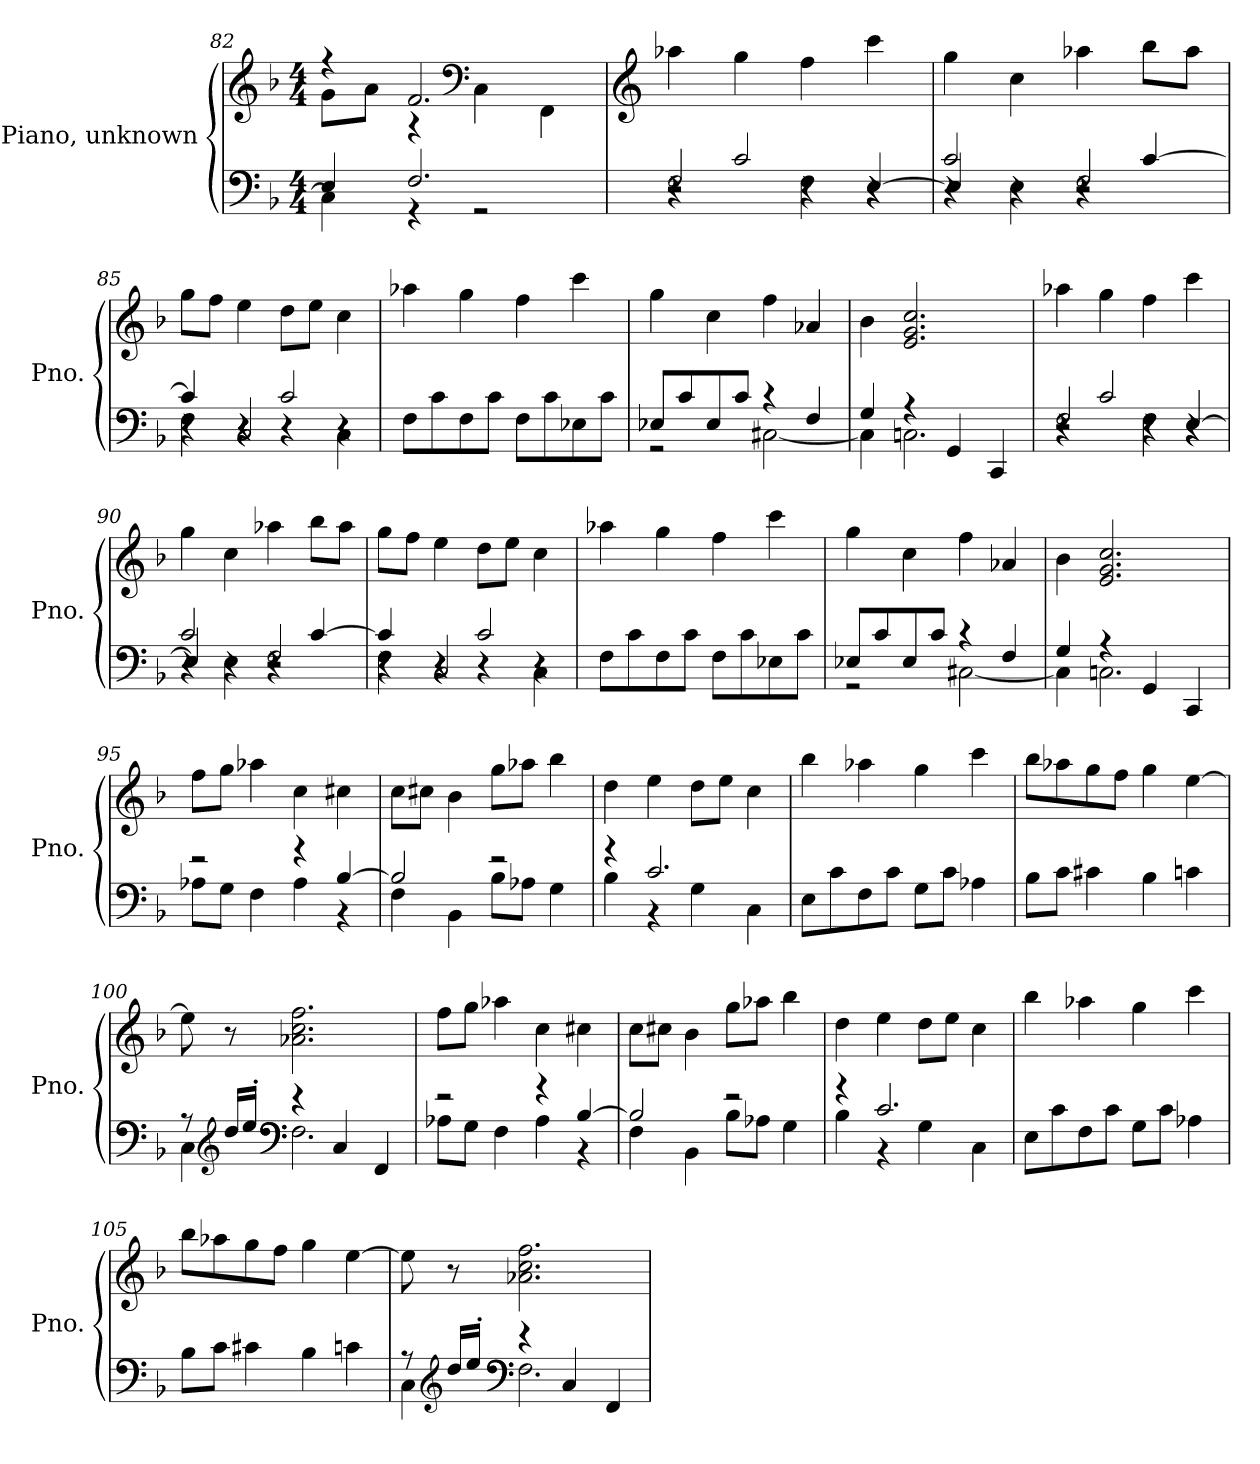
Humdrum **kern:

**kern	**kern
*part1	*part1
*staff2	*staff1
*I"Piano, unknown	*
*I'Pno.	*
*clefF4	*clefG2
*k[b-]	*k[b-]
*M4/4	*M4/4
=82	=82
*^	*^
4E/	4C\]	4r	8g\L
.	.	.	8a\J
2.F/	4r	2.f/	4r
*	*	*clefF4	*
.	2r	.	4C\
.	.	.	4FF\
*v	*v	*	*
*	*v	*v
!!LO:LB:g=z
=83	=83
*	*clefG2
*^	*
*	*^	*
4r	2r	2F/	4aa-X\
2c/	.	.	4gg\
.	4F\	4r	4ff\
4r	4r	[4E/	4ccc\
=84	=84	=84	=84
2c/	4r	4E/]	4gg\
.	4E\	4r	4cc\
4r	2r	2F/	4aa-X\
[4c/	.	.	8bb-\L
.	.	.	8aa-\J
=85	=85	=85	=85
4c/]	4F\	4r	8gg\L
.	.	.	8ff\J
4r	4r	2C/	4ee\
2c/	4r	.	8dd\L
.	.	.	8ee\J
.	4C\	4r	4cc\
*v	*v	*v	*
=86	=86
8F\L	4aa-X\
8c\	.
8F\	4gg\
8c\J	.
8F\L	4ff\
8c\	.
8E-X\	4ccc\
8c\J	.
=87	=87
*^	*
8E-X/L	2r	4gg\
8c/	.	.
8E-/	.	4cc\
8c/J	.	.
4r	[2C#X\	4ff\
4F/	.	4a-X/
=88	=88	=88
4G/	4C#\]	4b-\
4r	2.Cn\	2.e/ 2.g/ 2.cc/
4GG/	.	.
4CC/	.	.
!!LO:LB:g=z
=89	=89	=89
*	*^	*
4r	2r	2F/	4aa-X\
2c/	.	.	4gg\
.	4F\	4r	4ff\
4r	4r	[4E/	4ccc\
=90	=90	=90	=90
2c/	4r	4E/]	4gg\
.	4E\	4r	4cc\
4r	2r	2F/	4aa-X\
[4c/	.	.	8bb-\L
.	.	.	8aa-\J
=91	=91	=91	=91
4c/]	4F\	4r	8gg\L
.	.	.	8ff\J
4r	4r	2C/	4ee\
2c/	4r	.	8dd\L
.	.	.	8ee\J
.	4C\	4r	4cc\
*v	*v	*v	*
=92	=92
8F\L	4aa-X\
8c\	.
8F\	4gg\
8c\J	.
8F\L	4ff\
8c\	.
8E-X\	4ccc\
8c\J	.
=93	=93
*^	*
8E-X/L	2r	4gg\
8c/	.	.
8E-/	.	4cc\
8c/J	.	.
4r	[2C#X\	4ff\
4F/	.	4a-X/
=94	=94	=94
4G/	4C#\]	4b-\
4r	2.Cn\	2.e/ 2.g/ 2.cc/
4GG/	.	.
4CC/	.	.
!!LO:LB:g=z
=95	=95	=95
2r	8A-X\L	8ff\L
.	8G\J	8gg\J
.	4F\	4aa-X\
4r	4A-\	4cc\
[4B-/	4r	4cc#X\
=96	=96	=96
2B-/]	4F\	8cc\L
.	.	8cc#X\J
.	4BB-\	4b-\
2r	8B-\L	8gg\L
.	8A-X\J	8aa-X\J
.	4G\	4bb-\
=97	=97	=97
4r	4B-\	4dd\
2.c/	4r	4ee\
.	4G\	8dd\L
.	.	8ee\J
.	4C\	4cc\
*v	*v	*
=98	=98
8E\L	4bb-\
8c\	.
8F\	4aa-X\
8c\J	.
8G\L	4gg\
8c\J	.
4A-X\	4ccc\
=99	=99
8B-\L	8bb-\L
8c\J	8aa-X\
4c#X\	8gg\
.	8ff\J
4B-\	4gg\
4cn\	[4ee\
!!LO:LB:g=z
=100	=100
*^	*
8r	4C\	8ee\]
*clefG2	*	*
16dd/LL	.	8r
16ee'/JJ	.	.
*clefF4	*	*
4r	2.F\	2.a-X\ 2.cc\ 2.ff\
4C/	.	.
4FF/	.	.
=101	=101	=101
2r	8A-X\L	8ff\L
.	8G\J	8gg\J
.	4F\	4aa-X\
4r	4A-\	4cc\
[4B-/	4r	4cc#X\
=102	=102	=102
2B-/]	4F\	8cc\L
.	.	8cc#X\J
.	4BB-\	4b-\
2r	8B-\L	8gg\L
.	8A-X\J	8aa-X\J
.	4G\	4bb-\
=103	=103	=103
4r	4B-\	4dd\
2.c/	4r	4ee\
.	4G\	8dd\L
.	.	8ee\J
.	4C\	4cc\
*v	*v	*
=104	=104
8E\L	4bb-\
8c\	.
8F\	4aa-X\
8c\J	.
8G\L	4gg\
8c\J	.
4A-X\	4ccc\
!!LO:PB:g=z
=105	=105
8B-\L	8bb-\L
8c\J	8aa-X\
4c#X\	8gg\
.	8ff\J
4B-\	4gg\
4cn\	[4ee\
=106	=106
*^	*
8r	4C\	8ee\]
*clefG2	*	*
16dd/LL	.	8r
16ee'/JJ	.	.
*clefF4	*	*
4r	2.F\	2.a-X\ 2.cc\ 2.ff\
4C/	.	.
4FF/	.	.
*v	*v	*
=	=
*-	*-
